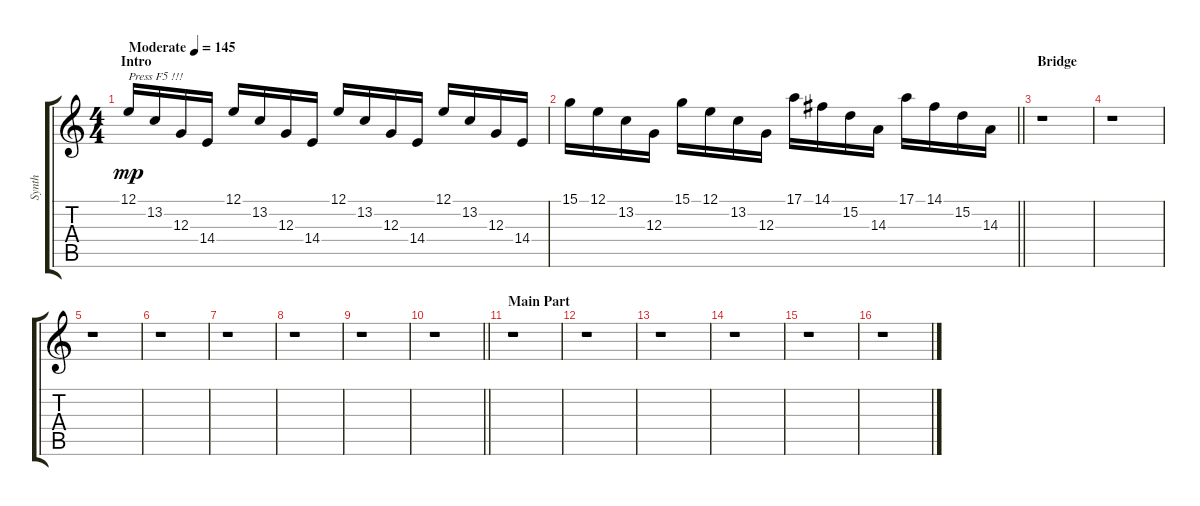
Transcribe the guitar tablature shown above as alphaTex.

\track ("Synth" "Synth") {instrument lead8bassandlead}
\staff {score tabs}
\tuning (E4 B3 G3 D3 A2 E2) {hide}
\ts (4 4)
\section ("" "Intro")
\tempo (145 "Moderate")
\clef g2
\ks c
12.1.16{txt "Press F5 !!!" dy mp instrument lead8bassandlead} 13.2.16 12.3.16 14.4.16 12.1.16 13.2.16 12.3.16 14.4.16 12.1.16 13.2.16 12.3.16 14.4.16 12.1.16 13.2.16 12.3.16 14.4.16 |
\barLineRight lightlight
15.1.16 12.1.16 13.2.16 12.3.16 15.1.16 12.1.16 13.2.16 12.3.16 17.1.16 14.1.16 15.2.16 14.3.16 17.1.16 14.1.16 15.2.16 14.3.16 |
\section ("" "Bridge")
r.1 |
r.1 |
r.1 |
r.1 |
r.1 |
r.1 |
r.1 |
\barLineRight lightlight
r.1 |
\section ("" "Main Part")
r.1 |
r.1 |
r.1 |
r.1 |
r.1 |
r.1
